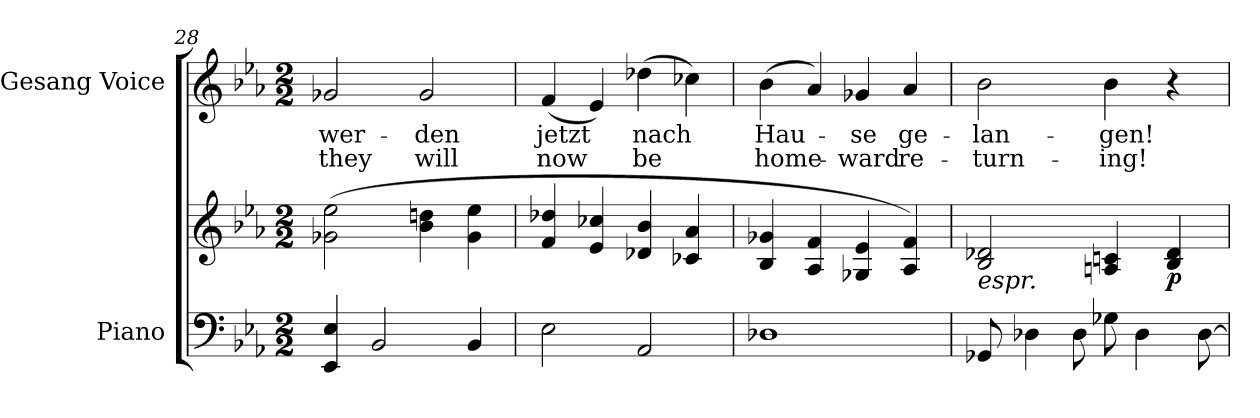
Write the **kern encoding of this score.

**kern	**kern	**dynam	**kern	**text	**text
*part2	*part2	*part2	*part1	*part1	*part1
*staff3	*staff2	*staff2/3	*staff1	*staff1	*staff1
*I"Piano	*	*	*I"Gesang Voice	*	*
*I'Pno	*	*	*	*	*
*clefF4	*clefG2	*	*clefG2	*	*
*k[b-e-a-]	*k[b-e-a-]	*	*k[b-e-a-]	*	*
*M2/2	*M2/2	*	*M2/2	*	*
=28	=28	=28	=28	=28	=28
!	!	!	!	!LO:LY:b	!LO:LY:b
4EE-/ 4E-/	(>2g-X\ 2ee-\	.	2g-X/	wer-	they
2BB-/	.	.	.	.	.
!	!	!	!	!LO:LY:b	!LO:LY:b
.	4b-\ 4ddn\	.	2g-/	-den	will
4BB-/	4g-\ 4ee-\	.	.	.	.
=29	=29	=29	=29	=29	=29
!	!	!	!	!LO:LY:b	!LO:LY:b
2E-\	4f/ 4dd-X/	.	(<4f/	jetzt	now
.	4e-/ 4cc-X/	.	4e-/)	.	.
!	!	!	!	!LO:LY:b	!LO:LY:b
2AA-/	4d-X/ 4b-/	.	(>4dd-X\	nach	be
.	4c-X/ 4a-/	.	4cc-X\)	.	.
!!LO:LB:g=z
=30	=30	=30	=30	=30	=30
!	!	!	!	!LO:LY:b	!LO:LY:b
1D-X	4B-/ 4g-X/	.	(>4b-\	Hau-	home-
.	4A-/ 4f/	.	4a-/)	.	.
!	!	!	!	!LO:LY:b	!LO:LY:b
.	4G-X/ 4e-/	.	4g-X/	-se	-ward
!	!	!	!	!LO:LY:b	!LO:LY:b
.	4A-/ 4f/)	.	4a-/	ge-	re-
=31	=31	=31	=31	=31	=31
!	!LO:TX:b:i:t=espr.	!	!	!	!
!	!	!	!	!LO:LY:b	!LO:LY:b
8GG-X/	2B-/ 2d-X/	.	2b-\	-lan-	-turn-
4D-X\	.	.	.	.	.
8D-\	.	.	.	.	.
!	!	!	!	!LO:LY:b	!LO:LY:b
8G-X\	4An/ 4cn/	.	4b-\	-gen!	-ing!
4D-\	.	.	.	.	.
!	!	!LO:DY:b	!	!	!
.	4B-/ 4d-/	p	4r	.	.
[8D-\	.	.	.	.	.
=	=	=	=	=	=
*-	*-	*-	*-	*-	*-
